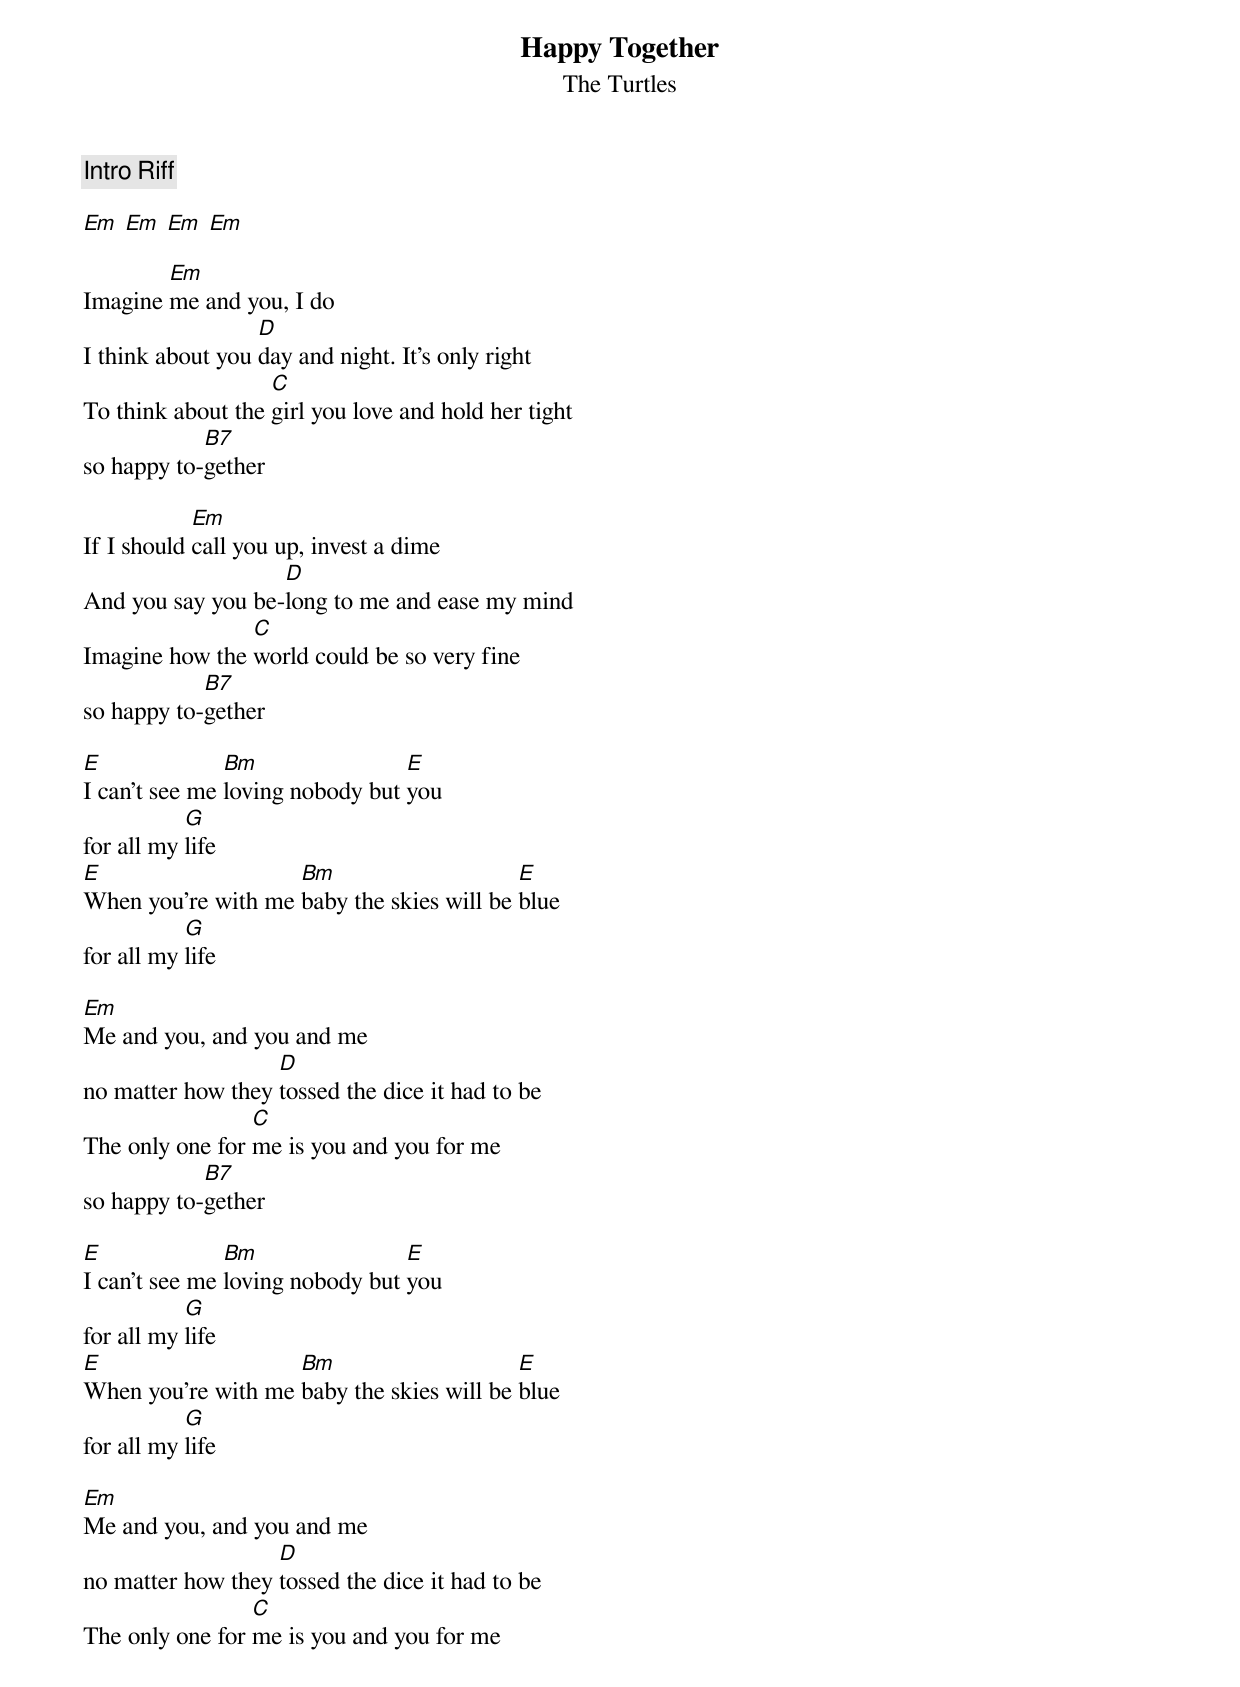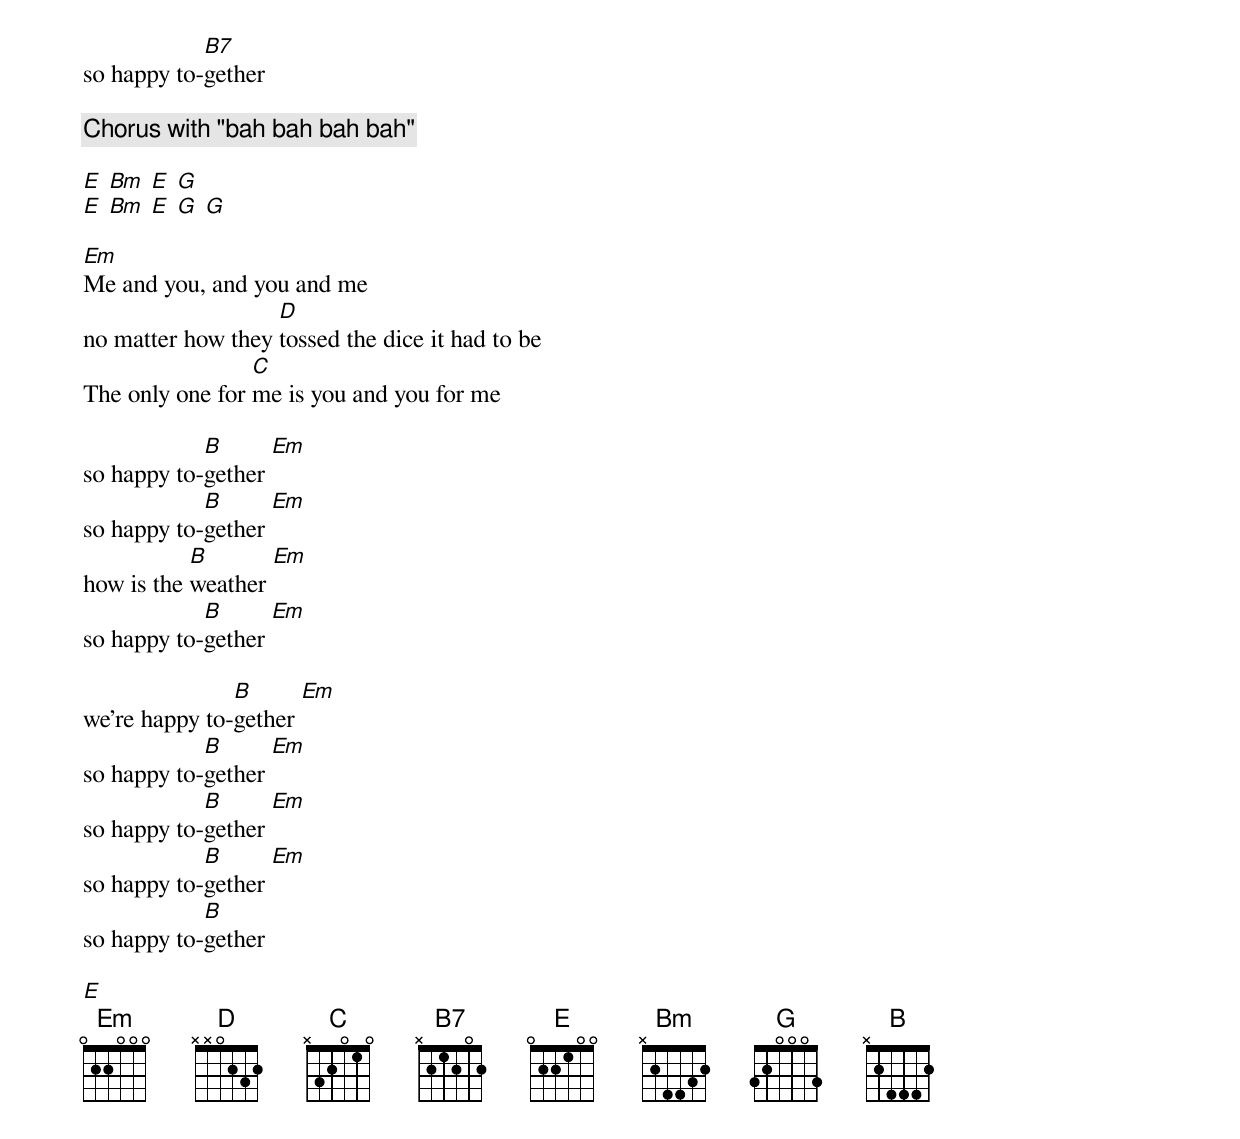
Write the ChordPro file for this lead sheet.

{title: Happy Together}
{subtitle: The Turtles}

{comment: Intro Riff}

[Em] [Em] [Em] [Em]

Imagine [Em]me and you, I do
I think about you [D]day and night. It's only right
To think about the [C]girl you love and hold her tight
so happy to-[B7]gether

If I should [Em]call you up, invest a dime
And you say you be-[D]long to me and ease my mind
Imagine how the [C]world could be so very fine
so happy to-[B7]gether

[E]I can't see me [Bm]loving nobody but [E]you
for all my [G]life
[E]When you're with me [Bm]baby the skies will be [E]blue
for all my [G]life

[Em]Me and you, and you and me
no matter how they [D]tossed the dice it had to be
The only one for [C]me is you and you for me
so happy to-[B7]gether

[E]I can't see me [Bm]loving nobody but [E]you
for all my [G]life
[E]When you're with me [Bm]baby the skies will be [E]blue
for all my [G]life

[Em]Me and you, and you and me
no matter how they [D]tossed the dice it had to be
The only one for [C]me is you and you for me
so happy to-[B7]gether

{comment: Chorus with "bah bah bah bah"}

[E] [Bm] [E] [G]
[E] [Bm] [E] [G] [G]

[Em]Me and you, and you and me
no matter how they [D]tossed the dice it had to be
The only one for [C]me is you and you for me

so happy to-[B]gether [Em]
so happy to-[B]gether [Em]
how is the [B]weather [Em]
so happy to-[B]gether [Em]

we're happy to-[B]gether [Em]
so happy to-[B]gether [Em]
so happy to-[B]gether [Em]
so happy to-[B]gether [Em]
so happy to-[B]gether

[E]
